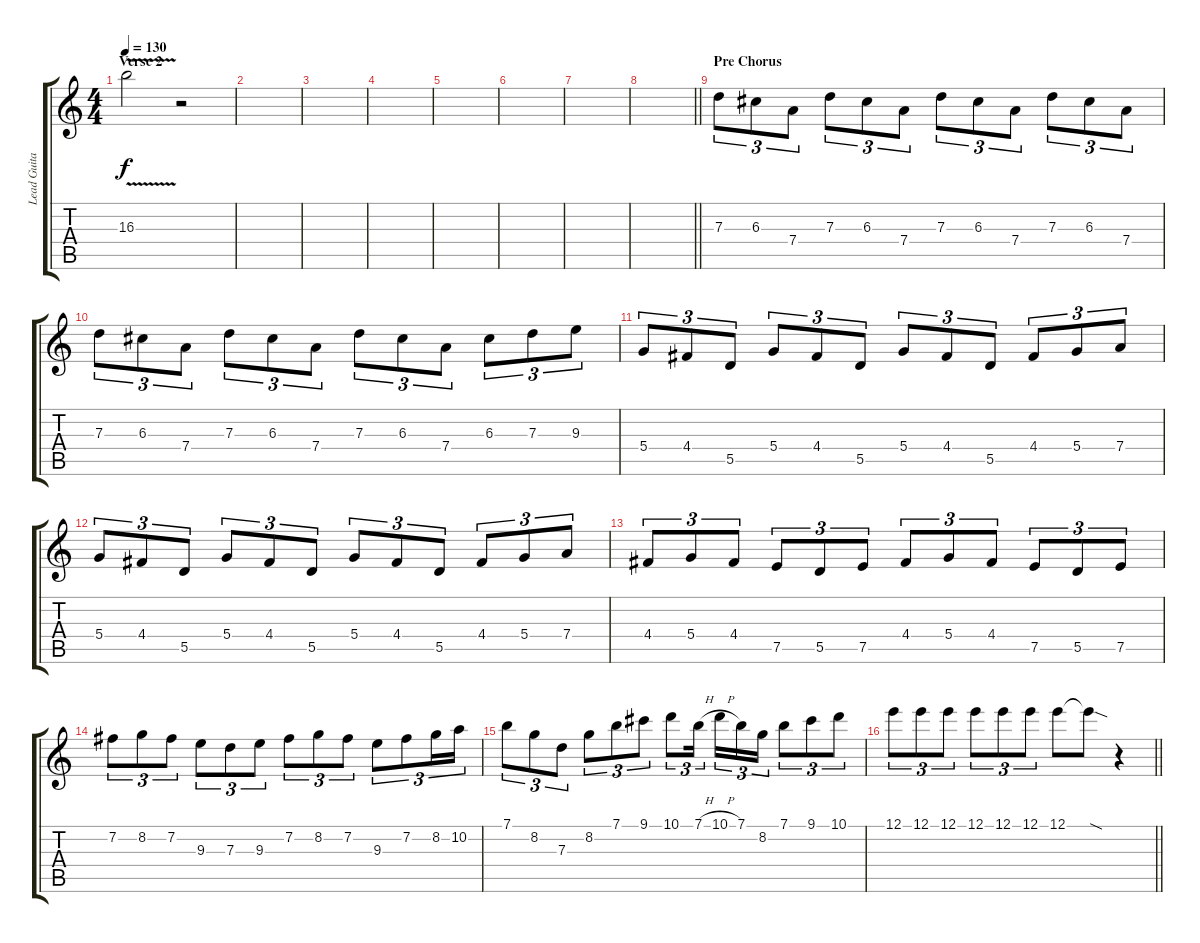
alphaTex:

\track ("Lead Guitar - Sam Totman" "Lead Guita") {instrument distortionguitar}
\staff {score tabs}
\tuning (E4 B3 G3 D3 A2 E2) {hide}
\ts (4 4)
\section ("" "Verse 2")
\tempo 130
\clef g2
\ks c
16.3{v}.2{dy f} r.2 |
|
|
|
|
|
|
\barLineRight lightlight
|
\section ("" "Pre Chorus")
7.3.8{tu (3 2)} 6.3.8{tu (3 2)} 7.4.8{tu (3 2)} 7.3.8{tu (3 2)} 6.3.8{tu (3 2)} 7.4.8{tu (3 2)} 7.3.8{tu (3 2)} 6.3.8{tu (3 2)} 7.4.8{tu (3 2)} 7.3.8{tu (3 2)} 6.3.8{tu (3 2)} 7.4.8{tu (3 2)} |
7.3.8{tu (3 2)} 6.3.8{tu (3 2)} 7.4.8{tu (3 2)} 7.3.8{tu (3 2)} 6.3.8{tu (3 2)} 7.4.8{tu (3 2)} 7.3.8{tu (3 2)} 6.3.8{tu (3 2)} 7.4.8{tu (3 2)} 6.3.8{tu (3 2)} 7.3.8{tu (3 2)} 9.3.8{tu (3 2)} |
5.4.8{tu (3 2)} 4.4.8{tu (3 2)} 5.5.8{tu (3 2)} 5.4.8{tu (3 2)} 4.4.8{tu (3 2)} 5.5.8{tu (3 2)} 5.4.8{tu (3 2)} 4.4.8{tu (3 2)} 5.5.8{tu (3 2)} 4.4.8{tu (3 2)} 5.4.8{tu (3 2)} 7.4.8{tu (3 2)} |
5.4.8{tu (3 2)} 4.4.8{tu (3 2)} 5.5.8{tu (3 2)} 5.4.8{tu (3 2)} 4.4.8{tu (3 2)} 5.5.8{tu (3 2)} 5.4.8{tu (3 2)} 4.4.8{tu (3 2)} 5.5.8{tu (3 2)} 4.4.8{tu (3 2)} 5.4.8{tu (3 2)} 7.4.8{tu (3 2)} |
4.4.8{tu (3 2)} 5.4.8{tu (3 2)} 4.4.8{tu (3 2)} 7.5.8{tu (3 2)} 5.5.8{tu (3 2)} 7.5.8{tu (3 2)} 4.4.8{tu (3 2)} 5.4.8{tu (3 2)} 4.4.8{tu (3 2)} 7.5.8{tu (3 2)} 5.5.8{tu (3 2)} 7.5.8{tu (3 2)} |
7.2.8{tu (3 2)} 8.2.8{tu (3 2)} 7.2.8{tu (3 2)} 9.3.8{tu (3 2)} 7.3.8{tu (3 2)} 9.3.8{tu (3 2)} 7.2.8{tu (3 2)} 8.2.8{tu (3 2)} 7.2.8{tu (3 2)} 9.3.8{tu (3 2)} 7.2.8{tu (3 2)} 8.2.16{tu (3 2)} 10.2.16{tu (3 2)} |
7.1.8{tu (3 2)} 8.2.8{tu (3 2)} 7.3.8{tu (3 2)} 8.2.8{tu (3 2)} 7.1.8{tu (3 2)} 9.1.8{tu (3 2)} 10.1.8{tu (3 2)} 7.1{h}.16{tu (3 2) beam splitsecondary} 10.1{h}.16{tu (3 2)} 7.1.16{tu (3 2)} 8.2.16{tu (3 2)} 7.1.8{tu (3 2)} 9.1.8{tu (3 2)} 10.1.8{tu (3 2)} |
\barLineRight lightlight
12.1.8{tu (3 2)} 12.1.8{tu (3 2)} 12.1.8{tu (3 2)} 12.1.8{tu (3 2)} 12.1.8{tu (3 2)} 12.1.8{tu (3 2)} 12.1.8 12.1{sod t}.8 r.4
